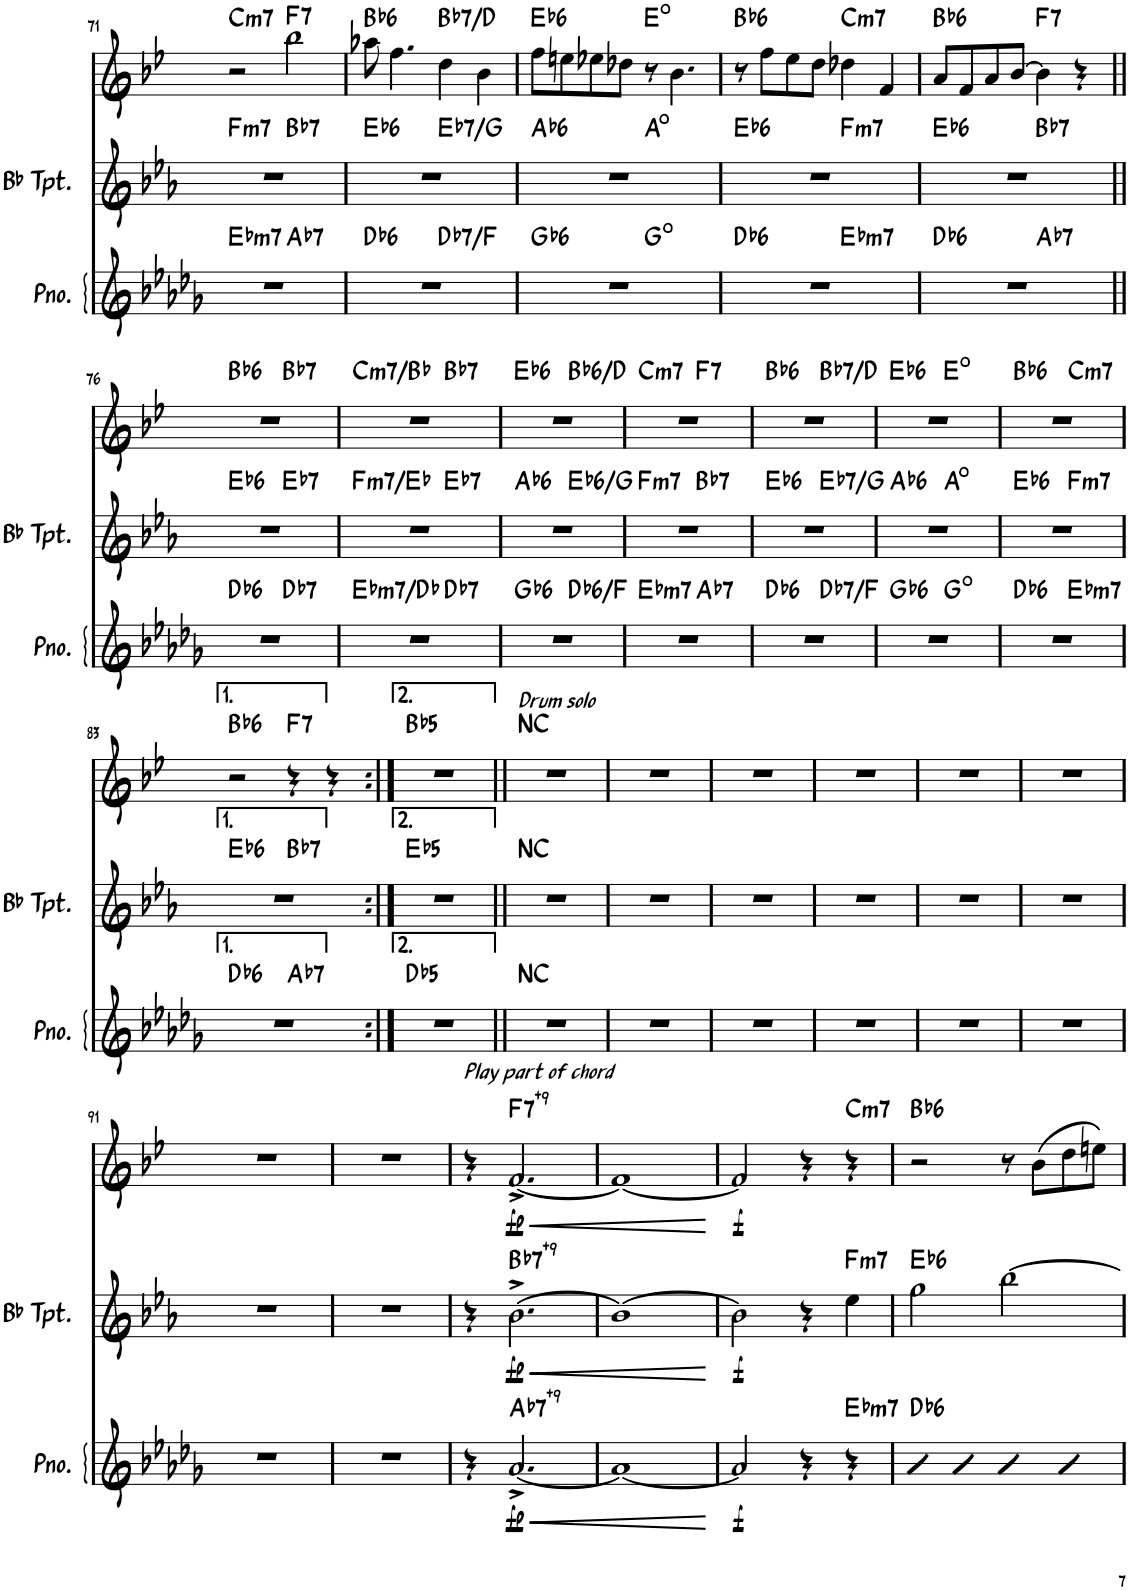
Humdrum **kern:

**kern	**dynam	**harte	**kern	**dynam	**harte	**kern	**dynam	**harte
*part3	*part3	*part3	*part2	*part2	*part2	*part1	*part1	*part1
*staff3	*staff3	*	*staff2	*staff2	*	*staff1	*staff1	*
*I"Piano	*	*	*I"Bb Trumpet	*	*	*I"Alto Sax	*	*
*I'Pno.	*	*	*I'Bb Tpt.	*	*	*I'Sax	*	*
!!LO:PB:g=z
*clefG2	*	*	*clefG2	*	*	*clefG2	*	*
*	*	*	*Trd1c2	*	*	*Trd5c9	*	*
*k[b-e-a-d-g-]	*	*	*k[b-e-a-]	*	*	*k[b-e-]	*	*
*M4/4	*	*	*M4/4	*	*	*M4/4	*	*
=71	=71	=71	=71	=71	=71	=71	=71	=71
!	!	!LO:H:kt=m7	!	!	!LO:H:kt=m7	!	!	!LO:H:kt=m7
*^	*	*	*^	*	*	*	*	*
1r	2ryy	.	Eb:min7	1r	2ryy	.	F:min7	2r	.	C:min7
!	!	!	!LO:H:kt=7	!	!	!	!LO:H:kt=7	!	!	!LO:H:kt=7
.	2ryy	.	Ab:7	.	2ryy	.	Bb:7	2bb-\	.	F:7
=72	=72	=72	=72	=72	=72	=72	=72	=72	=72	=72
!	!	!	!LO:H:kt=6	!	!	!	!LO:H:kt=6	!	!	!LO:H:kt=6
1r	2ryy	.	Db:maj6	1r	2ryy	.	Eb:maj6	8aa-X\	.	Bb:maj6
.	.	.	.	.	.	.	.	4.ff\	.	.
!	!	!	!LO:H:kt=7	!	!	!	!LO:H:kt=7	!	!	!LO:H:kt=7
.	2ryy	.	Db:7/3	.	2ryy	.	Eb:7/3	4dd\	.	Bb:7/3
.	.	.	.	.	.	.	.	4b-\	.	.
=73	=73	=73	=73	=73	=73	=73	=73	=73	=73	=73
!	!	!	!LO:H:kt=6	!	!	!	!LO:H:kt=6	!	!	!LO:H:kt=6
1r	2ryy	.	Gb:maj6	1r	2ryy	.	Ab:maj6	8ff\L	.	Eb:maj6
.	.	.	.	.	.	.	.	8een\	.	.
.	.	.	.	.	.	.	.	8ee-X\	.	.
.	.	.	.	.	.	.	.	8dd-X\J	.	.
.	2ryy	.	G:dim	.	2ryy	.	A:dim	8r	.	E:dim
.	.	.	.	.	.	.	.	4.b-\	.	.
=74	=74	=74	=74	=74	=74	=74	=74	=74	=74	=74
!	!	!	!LO:H:kt=6	!	!	!	!LO:H:kt=6	!	!	!LO:H:kt=6
1r	2ryy	.	Db:maj6	1r	2ryy	.	Eb:maj6	8r	.	Bb:maj6
.	.	.	.	.	.	.	.	8ff\L	.	.
.	.	.	.	.	.	.	.	8ee-\	.	.
.	.	.	.	.	.	.	.	8dd\J	.	.
!	!	!	!LO:H:kt=m7	!	!	!	!LO:H:kt=m7	!	!	!LO:H:kt=m7
.	2ryy	.	Eb:min7	.	2ryy	.	F:min7	4dd-X\	.	C:min7
.	.	.	.	.	.	.	.	4f/	.	.
=75	=75	=75	=75	=75	=75	=75	=75	=75	=75	=75
!	!	!	!LO:H:kt=6	!	!	!	!LO:H:kt=6	!	!	!LO:H:kt=6
1r	2ryy	.	Db:maj6	1r	2ryy	.	Eb:maj6	8a/L	.	Bb:maj6
.	.	.	.	.	.	.	.	8f/	.	.
.	.	.	.	.	.	.	.	8a/	.	.
.	.	.	.	.	.	.	.	[8b-/J	.	.
!	!	!	!LO:H:kt=7	!	!	!	!LO:H:kt=7	!	!	!LO:H:kt=7
.	2ryy	.	Ab:7	.	2ryy	.	Bb:7	4b-\]	.	F:7
.	.	.	.	.	.	.	.	4r	.	.
!!LO:LB:g=z
=76||	=76||	=76||	=76||	=76||	=76||	=76||	=76||	=76||	=76||	=76||
!	!	!	!LO:H:kt=6	!	!	!	!LO:H:kt=6	!	!	!LO:H:kt=6
*	*	*	*	*	*	*	*	*^	*	*
1r	2ryy	.	Db:maj6	1r	2ryy	.	Eb:maj6	1r	2ryy	.	Bb:maj6
!	!	!	!LO:H:kt=7	!	!	!	!LO:H:kt=7	!	!	!	!LO:H:kt=7
.	2ryy	.	Db:7	.	2ryy	.	Eb:7	.	2ryy	.	Bb:7
=77	=77	=77	=77	=77	=77	=77	=77	=77	=77	=77	=77
!	!	!	!LO:H:kt=m7	!	!	!	!LO:H:kt=m7	!	!	!	!LO:H:kt=m7
1r	2ryy	.	Eb:min7/b7	1r	2ryy	.	F:min7/b7	1r	2ryy	.	C:min7/b7
!	!	!	!LO:H:kt=7	!	!	!	!LO:H:kt=7	!	!	!	!LO:H:kt=7
.	2ryy	.	Db:7	.	2ryy	.	Eb:7	.	2ryy	.	Bb:7
=78	=78	=78	=78	=78	=78	=78	=78	=78	=78	=78	=78
!	!	!	!LO:H:kt=6	!	!	!	!LO:H:kt=6	!	!	!	!LO:H:kt=6
1r	2ryy	.	Gb:maj6	1r	2ryy	.	Ab:maj6	1r	2ryy	.	Eb:maj6
!	!	!	!LO:H:kt=6	!	!	!	!LO:H:kt=6	!	!	!	!LO:H:kt=6
.	2ryy	.	Db:maj6/3	.	2ryy	.	Eb:maj6/3	.	2ryy	.	Bb:maj6/3
=79	=79	=79	=79	=79	=79	=79	=79	=79	=79	=79	=79
!	!	!	!LO:H:kt=m7	!	!	!	!LO:H:kt=m7	!	!	!	!LO:H:kt=m7
1r	2ryy	.	Eb:min7	1r	2ryy	.	F:min7	1r	2ryy	.	C:min7
!	!	!	!LO:H:kt=7	!	!	!	!LO:H:kt=7	!	!	!	!LO:H:kt=7
.	2ryy	.	Ab:7	.	2ryy	.	Bb:7	.	2ryy	.	F:7
=80	=80	=80	=80	=80	=80	=80	=80	=80	=80	=80	=80
!	!	!	!LO:H:kt=6	!	!	!	!LO:H:kt=6	!	!	!	!LO:H:kt=6
1r	2ryy	.	Db:maj6	1r	2ryy	.	Eb:maj6	1r	2ryy	.	Bb:maj6
!	!	!	!LO:H:kt=7	!	!	!	!LO:H:kt=7	!	!	!	!LO:H:kt=7
.	2ryy	.	Db:7/3	.	2ryy	.	Eb:7/3	.	2ryy	.	Bb:7/3
=81	=81	=81	=81	=81	=81	=81	=81	=81	=81	=81	=81
!	!	!	!LO:H:kt=6	!	!	!	!LO:H:kt=6	!	!	!	!LO:H:kt=6
1r	2ryy	.	Gb:maj6	1r	2ryy	.	Ab:maj6	1r	2ryy	.	Eb:maj6
.	2ryy	.	G:dim	.	2ryy	.	A:dim	.	2ryy	.	E:dim
=82	=82	=82	=82	=82	=82	=82	=82	=82	=82	=82	=82
!	!	!	!LO:H:kt=6	!	!	!	!LO:H:kt=6	!	!	!	!LO:H:kt=6
1r	2ryy	.	Db:maj6	1r	2ryy	.	Eb:maj6	1r	2ryy	.	Bb:maj6
!	!	!	!LO:H:kt=m7	!	!	!	!LO:H:kt=m7	!	!	!	!LO:H:kt=m7
.	2ryy	.	Eb:min7	.	2ryy	.	F:min7	.	2ryy	.	C:min7
!!LO:LB:g=z
=83	=83	=83	=83	=83	=83	=83	=83	=83	=83	=83	=83
!	!	!	!LO:H:kt=6	!	!	!	!LO:H:kt=6	!	!	!	!LO:H:kt=6
*	*	*	*	*	*	*	*	*v	*v	*	*
1r	2ryy	.	Db:maj6	1r	2ryy	.	Eb:maj6	2r	.	Bb:maj6
!	!	!	!LO:H:kt=7	!	!	!	!LO:H:kt=7	!	!	!LO:H:kt=7
.	2ryy	.	Ab:7	.	2ryy	.	Bb:7	4r	.	F:7
.	.	.	.	.	.	.	.	4r	.	.
=84:|!	=84:|!	=84:|!	=84:|!	=84:|!	=84:|!	=84:|!	=84:|!	=84:|!	=84:|!	=84:|!
!	!	!	!LO:H:kt=5	!	!	!	!LO:H:kt=5	!	!	!LO:H:kt=5
*v	*v	*	*	*	*	*	*	*	*	*
*	*	*	*v	*v	*	*	*	*	*
1r	.	Db:(1,5)	1r	.	Eb:(1,5)	1r	.	Bb:(1,5)
=85||	=85||	=85||	=85||	=85||	=85||	=85||	=85||	=85||
!	!	!LO:H:kt=NC	!	!	!LO:H:kt=NC	!LO:TX:a:i:t=Drum solo	!	!LO:H:kt=NC
1r	.	N	1r	.	N	1r	.	N
=86	=86	=86	=86	=86	=86	=86	=86	=86
1r	.	.	1r	.	.	1r	.	.
=87	=87	=87	=87	=87	=87	=87	=87	=87
1r	.	.	1r	.	.	1r	.	.
=88	=88	=88	=88	=88	=88	=88	=88	=88
1r	.	.	1r	.	.	1r	.	.
=89	=89	=89	=89	=89	=89	=89	=89	=89
1r	.	.	1r	.	.	1r	.	.
=90	=90	=90	=90	=90	=90	=90	=90	=90
1r	.	.	1r	.	.	1r	.	.
!!LO:LB:g=z
=91	=91	=91	=91	=91	=91	=91	=91	=91
1r	.	.	1r	.	.	1r	.	.
=92	=92	=92	=92	=92	=92	=92	=92	=92
1r	.	.	1r	.	.	1r	.	.
=93	=93	=93	=93	=93	=93	=93	=93	=93
!	!	!	!	!	!	!LO:TX:a:i:t=Play part of chord	!	!
4r	.	.	4r	.	.	4r	.	.
!	!LO:HP:b	!	!	!LO:HP:b	!	!	!LO:HP:b	!
!	!LO:DY:n=1:b	!LO:H:kt=7	!	!LO:DY:n=1:b	!LO:H:kt=7	!	!LO:DY:n=1:b	!LO:H:kt=7
[2.a-^/	< fp	Ab:7(#9)	[2.b-^\	< fp	Bb:7(#9)	[2.f^/	< fp	F:7(#9)
=94	=94	=94	=94	=94	=94	=94	=94	=94
1a-_	.	.	1b-_	.	.	1f_	.	.
.	[	.	.	[	.	.	[	.
=95	=95	=95	=95	=95	=95	=95	=95	=95
!	!LO:DY:b	!	!	!LO:DY:b	!	!	!LO:DY:b	!
2a-/]	f	.	2b-\]	f	.	2f/]	f	.
4r	.	.	4r	.	.	4r	.	.
!	!	!LO:H:kt=m7	!	!	!LO:H:kt=m7	!	!	!LO:H:kt=m7
4r	.	Eb:min7	4ee-\	.	F:min7	4r	.	C:min7
=96	=96	=96	=96	=96	=96	=96	=96	=96
!	!	!LO:H:kt=6	!	!	!LO:H:kt=6	!	!	!LO:H:kt=6
4b-	.	Db:maj6	2gg\	.	Eb:maj6	2r	.	Bb:maj6
4b-	.	.	.	.	.	.	.	.
4b-	.	.	[2bb-\	.	.	8r	.	.
.	.	.	.	.	.	(8b-\L	.	.
4b-	.	.	.	.	.	8dd\	.	.
.	.	.	.	.	.	8een\J)	.	.
=	=	=	=	=	=	=	=	=
*-	*-	*-	*-	*-	*-	*-	*-	*-
